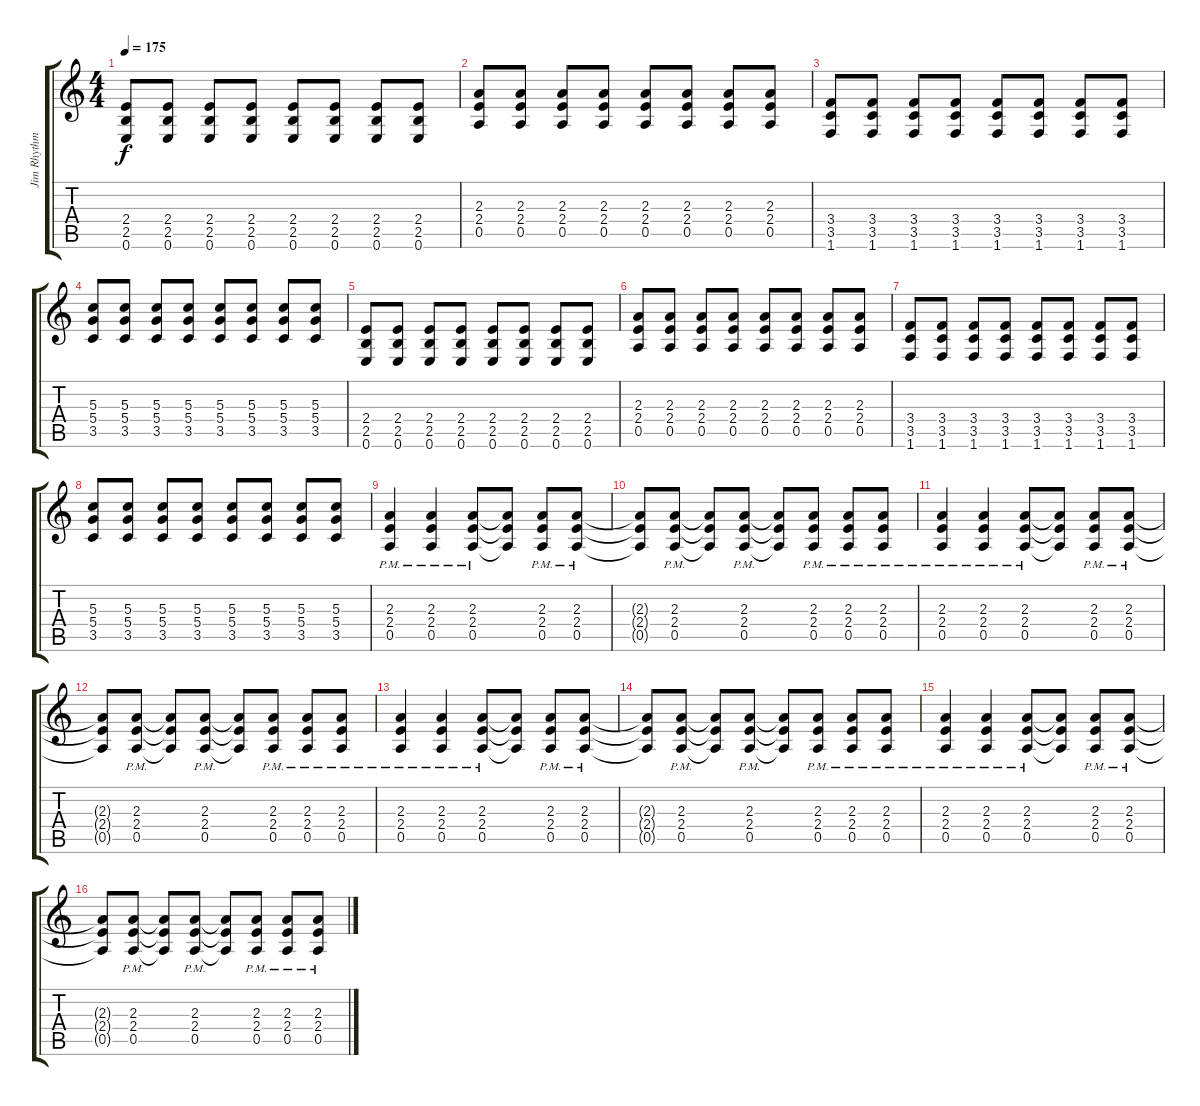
\track ("Jim Rhythm 1" "Jim Rhythm") {instrument distortionguitar}
\staff {score tabs}
\tuning (E4 B3 G3 D3 A2 E2) {hide}
\ts (4 4)
\tempo 175
\clef g2
\ks c
(2.4 2.5 0.6).8{dy f} (2.4 2.5 0.6).8 (2.4 2.5 0.6).8 (2.4 2.5 0.6).8 (2.4 2.5 0.6).8 (2.4 2.5 0.6).8 (2.4 2.5 0.6).8 (2.4 2.5 0.6).8 |
(2.3 2.4 0.5).8 (2.3 2.4 0.5).8 (2.3 2.4 0.5).8 (2.3 2.4 0.5).8 (2.3 2.4 0.5).8 (2.3 2.4 0.5).8 (2.3 2.4 0.5).8 (2.3 2.4 0.5).8 |
(3.4 3.5 1.6).8 (3.4 3.5 1.6).8 (3.4 3.5 1.6).8 (3.4 3.5 1.6).8 (3.4 3.5 1.6).8 (3.4 3.5 1.6).8 (3.4 3.5 1.6).8 (3.4 3.5 1.6).8 |
(5.3 5.4 3.5).8 (5.3 5.4 3.5).8 (5.3 5.4 3.5).8 (5.3 5.4 3.5).8 (5.3 5.4 3.5).8 (5.3 5.4 3.5).8 (5.3 5.4 3.5).8 (5.3 5.4 3.5).8 |
(2.4 2.5 0.6).8 (2.4 2.5 0.6).8 (2.4 2.5 0.6).8 (2.4 2.5 0.6).8 (2.4 2.5 0.6).8 (2.4 2.5 0.6).8 (2.4 2.5 0.6).8 (2.4 2.5 0.6).8 |
(2.3 2.4 0.5).8 (2.3 2.4 0.5).8 (2.3 2.4 0.5).8 (2.3 2.4 0.5).8 (2.3 2.4 0.5).8 (2.3 2.4 0.5).8 (2.3 2.4 0.5).8 (2.3 2.4 0.5).8 |
(3.4 3.5 1.6).8 (3.4 3.5 1.6).8 (3.4 3.5 1.6).8 (3.4 3.5 1.6).8 (3.4 3.5 1.6).8 (3.4 3.5 1.6).8 (3.4 3.5 1.6).8 (3.4 3.5 1.6).8 |
(5.3 5.4 3.5).8 (5.3 5.4 3.5).8 (5.3 5.4 3.5).8 (5.3 5.4 3.5).8 (5.3 5.4 3.5).8 (5.3 5.4 3.5).8 (5.3 5.4 3.5).8 (5.3 5.4 3.5).8 |
(2.3{pm} 2.4{pm} 0.5{pm}).4 (2.3{pm} 2.4{pm} 0.5{pm}).4 (2.3{pm} 2.4{pm} 0.5{pm}).8 (2.3{t} 2.4{t} 0.5{t}).8 (2.3{pm} 2.4{pm} 0.5{pm}).8 (2.3{pm} 2.4{pm} 0.5{pm}).8 |
(2.3{t} 2.4{t} 0.5{t}).8 (2.3{pm} 2.4{pm} 0.5{pm}).8 (2.3{t} 2.4{t} 0.5{t}).8 (2.3{pm} 2.4{pm} 0.5{pm}).8 (2.3{t} 2.4{t} 0.5{t}).8 (2.3{pm} 2.4{pm} 0.5{pm}).8 (2.3{pm} 2.4{pm} 0.5{pm}).8 (2.3{pm} 2.4{pm} 0.5{pm}).8 |
(2.3{pm} 2.4{pm} 0.5{pm}).4 (2.3{pm} 2.4{pm} 0.5{pm}).4 (2.3{pm} 2.4{pm} 0.5{pm}).8 (2.3{t} 2.4{t} 0.5{t}).8 (2.3{pm} 2.4{pm} 0.5{pm}).8 (2.3{pm} 2.4{pm} 0.5{pm}).8 |
(2.3{t} 2.4{t} 0.5{t}).8 (2.3{pm} 2.4{pm} 0.5{pm}).8 (2.3{t} 2.4{t} 0.5{t}).8 (2.3{pm} 2.4{pm} 0.5{pm}).8 (2.3{t} 2.4{t} 0.5{t}).8 (2.3{pm} 2.4{pm} 0.5{pm}).8 (2.3{pm} 2.4{pm} 0.5{pm}).8 (2.3{pm} 2.4{pm} 0.5{pm}).8 |
(2.3{pm} 2.4{pm} 0.5{pm}).4 (2.3{pm} 2.4{pm} 0.5{pm}).4 (2.3{pm} 2.4{pm} 0.5{pm}).8 (2.3{t} 2.4{t} 0.5{t}).8 (2.3{pm} 2.4{pm} 0.5{pm}).8 (2.3{pm} 2.4{pm} 0.5{pm}).8 |
(2.3{t} 2.4{t} 0.5{t}).8 (2.3{pm} 2.4{pm} 0.5{pm}).8 (2.3{t} 2.4{t} 0.5{t}).8 (2.3{pm} 2.4{pm} 0.5{pm}).8 (2.3{t} 2.4{t} 0.5{t}).8 (2.3{pm} 2.4{pm} 0.5{pm}).8 (2.3{pm} 2.4{pm} 0.5{pm}).8 (2.3{pm} 2.4{pm} 0.5{pm}).8 |
(2.3{pm} 2.4{pm} 0.5{pm}).4 (2.3{pm} 2.4{pm} 0.5{pm}).4 (2.3{pm} 2.4{pm} 0.5{pm}).8 (2.3{t} 2.4{t} 0.5{t}).8 (2.3{pm} 2.4{pm} 0.5{pm}).8 (2.3{pm} 2.4{pm} 0.5{pm}).8 |
(2.3{t} 2.4{t} 0.5{t}).8 (2.3{pm} 2.4{pm} 0.5{pm}).8 (2.3{t} 2.4{t} 0.5{t}).8 (2.3{pm} 2.4{pm} 0.5{pm}).8 (2.3{t} 2.4{t} 0.5{t}).8 (2.3{pm} 2.4{pm} 0.5{pm}).8 (2.3{pm} 2.4{pm} 0.5{pm}).8 (2.3{pm} 2.4{pm} 0.5{pm}).8
